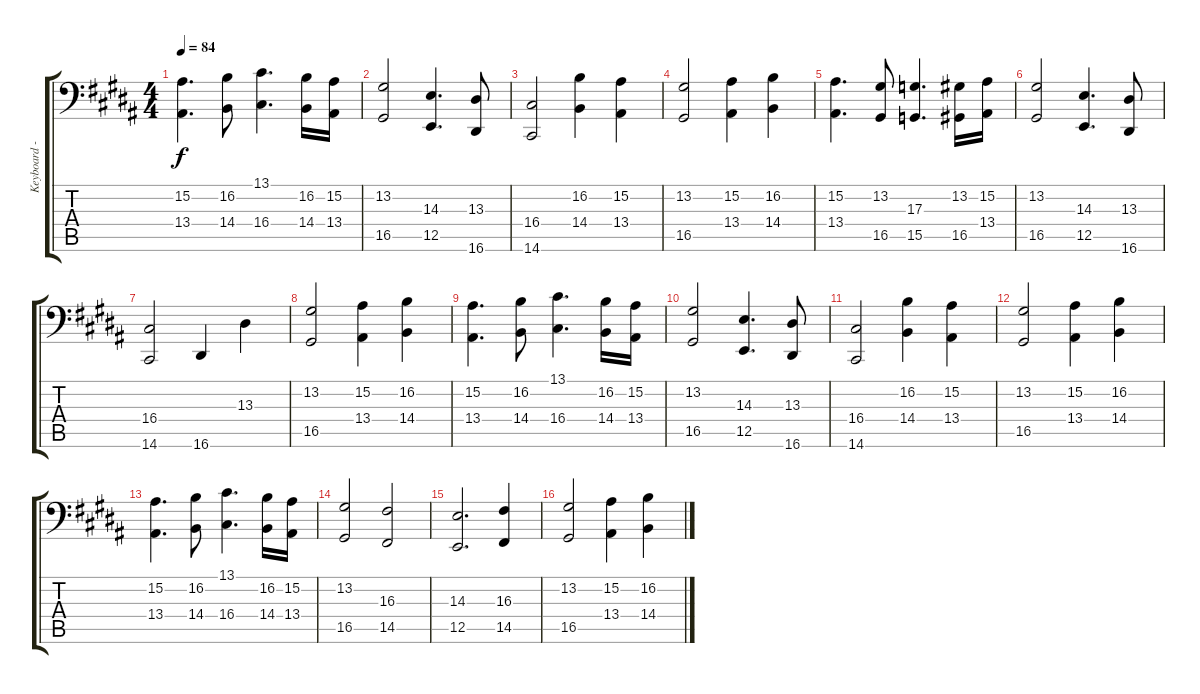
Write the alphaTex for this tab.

\track ("Keyboard - Jordan Rudess" "Keyboard -") {instrument acousticgrandpiano}
\staff {score tabs}
\tuning (C3 G2 D2 A1 E1 B0) {hide}
\ts (4 4)
\tempo 84
\clef f4
\ks b
(15.2 13.4).4{d dy f} (16.2 14.4).8 (13.1 16.4).4{d} (16.2 14.4).16 (15.2 13.4).16 |
(13.2 16.5).2 (14.3 12.5).4{d} (13.3 16.6).8 |
(16.4 14.6).2 (16.2 14.4).4 (15.2 13.4).4 |
(13.2 16.5).2 (15.2 13.4).4 (16.2 14.4).4 |
(15.2 13.4).4{d} (13.2 16.5).8 (17.3 15.5).4{d} (13.2 16.5).16 (15.2 13.4).16 |
(13.2 16.5).2 (14.3 12.5).4{d} (13.3 16.6).8 |
(16.4 14.6).2 16.6.4 13.3.4 |
(13.2 16.5).2 (15.2 13.4).4 (16.2 14.4).4 |
(15.2 13.4).4{d} (16.2 14.4).8 (13.1 16.4).4{d} (16.2 14.4).16 (15.2 13.4).16 |
(13.2 16.5).2 (14.3 12.5).4{d} (13.3 16.6).8 |
(16.4 14.6).2 (16.2 14.4).4 (15.2 13.4).4 |
(13.2 16.5).2 (15.2 13.4).4 (16.2 14.4).4 |
(15.2 13.4).4{d} (16.2 14.4).8 (13.1 16.4).4{d} (16.2 14.4).16 (15.2 13.4).16 |
(13.2 16.5).2 (16.3 14.5).2 |
(14.3 12.5).2{d} (16.3 14.5).4 |
(13.2 16.5).2 (15.2 13.4).4 (16.2 14.4).4
